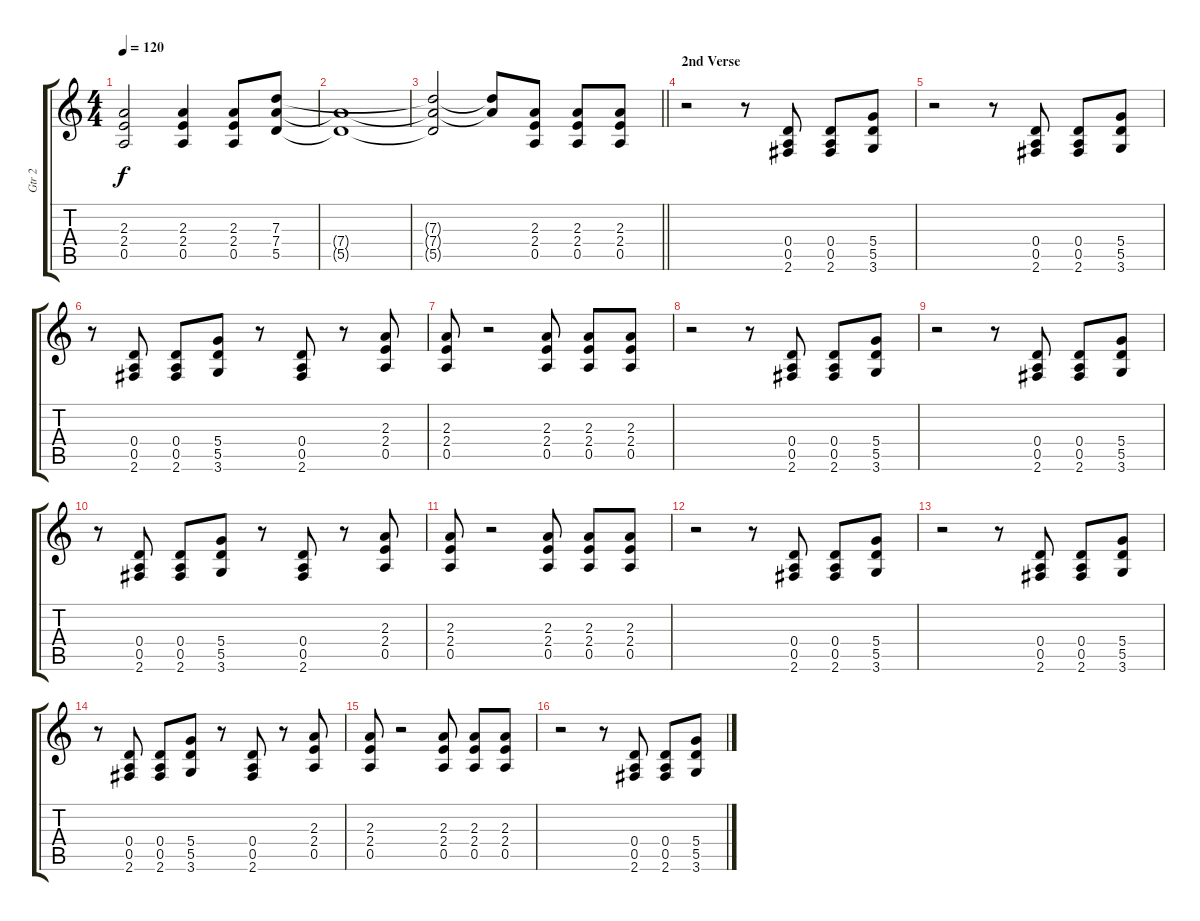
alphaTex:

\track ("Gtr 2" "Gtr 2") {instrument overdrivenguitar}
\staff {score tabs}
\tuning (E4 B3 G3 D3 A2 E2) {hide}
\ts (4 4)
\tempo 120
\clef g2
\ks c
(2.3 2.4 0.5).2{dy f} (2.3 2.4 0.5).4 (2.3 2.4 0.5).8 (7.3 7.4 5.5).8 |
(7.4{t} 5.5{t}).1 |
\barLineRight lightlight
(7.3{t} 7.4{t} 5.5{t}).2 (7.3{t} 7.4{t}).8 (2.3 2.4 0.5).8 (2.3 2.4 0.5).8 (2.3 2.4 0.5).8 |
\section ("" "2nd Verse")
r.2 r.8 (0.4 0.5 2.6).8 (0.4 0.5 2.6).8 (5.4 5.5 3.6).8 |
r.2 r.8 (0.4 0.5 2.6).8 (0.4 0.5 2.6).8 (5.4 5.5 3.6).8 |
r.8 (0.4 0.5 2.6).8 (0.4 0.5 2.6).8 (5.4 5.5 3.6).8 r.8 (0.4 0.5 2.6).8 r.8 (2.3 2.4 0.5).8 |
(2.3 2.4 0.5).8 r.2 (2.3 2.4 0.5).8 (2.3 2.4 0.5).8 (2.3 2.4 0.5).8 |
r.2 r.8 (0.4 0.5 2.6).8 (0.4 0.5 2.6).8 (5.4 5.5 3.6).8 |
r.2 r.8 (0.4 0.5 2.6).8 (0.4 0.5 2.6).8 (5.4 5.5 3.6).8 |
r.8 (0.4 0.5 2.6).8 (0.4 0.5 2.6).8 (5.4 5.5 3.6).8 r.8 (0.4 0.5 2.6).8 r.8 (2.3 2.4 0.5).8 |
(2.3 2.4 0.5).8 r.2 (2.3 2.4 0.5).8 (2.3 2.4 0.5).8 (2.3 2.4 0.5).8 |
r.2 r.8 (0.4 0.5 2.6).8 (0.4 0.5 2.6).8 (5.4 5.5 3.6).8 |
r.2 r.8 (0.4 0.5 2.6).8 (0.4 0.5 2.6).8 (5.4 5.5 3.6).8 |
r.8 (0.4 0.5 2.6).8 (0.4 0.5 2.6).8 (5.4 5.5 3.6).8 r.8 (0.4 0.5 2.6).8 r.8 (2.3 2.4 0.5).8 |
(2.3 2.4 0.5).8 r.2 (2.3 2.4 0.5).8 (2.3 2.4 0.5).8 (2.3 2.4 0.5).8 |
r.2 r.8 (0.4 0.5 2.6).8 (0.4 0.5 2.6).8 (5.4 5.5 3.6).8
